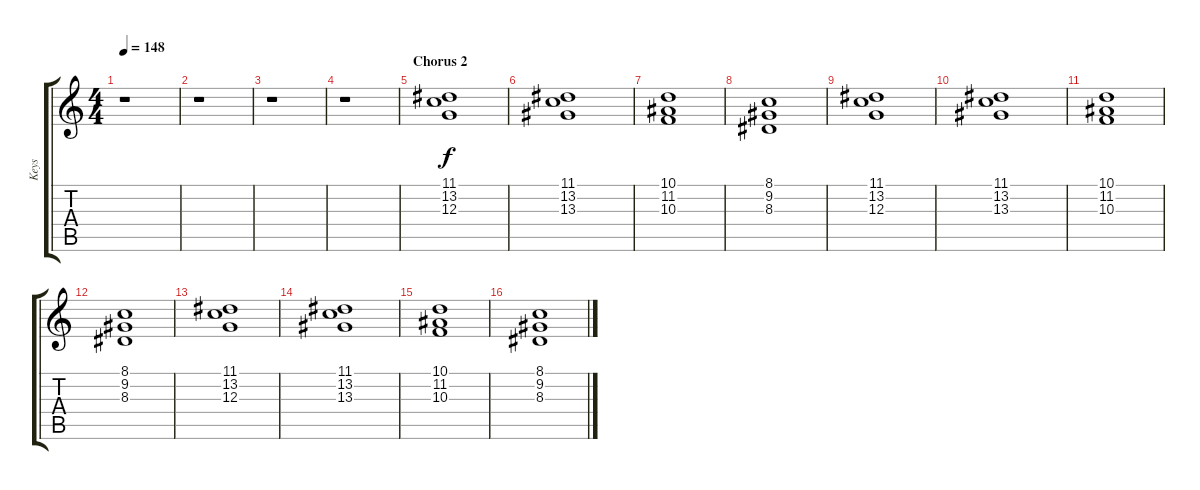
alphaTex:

\track ("Keys" "Keys") {instrument stringensemble1}
\staff {score tabs}
\tuning (E4 B3 G3 D3 A2 E2) {hide}
\ts (4 4)
\tempo 148
\clef g2
\ks c
r.1{dy f} |
r.1 |
r.1 |
r.1 |
\section ("" "Chorus 2")
(11.1 13.2 12.3).1 |
(11.1 13.2 13.3).1 |
(10.1 11.2 10.3).1 |
(8.1 9.2 8.3).1 |
(11.1 13.2 12.3).1 |
(11.1 13.2 13.3).1 |
(10.1 11.2 10.3).1 |
(8.1 9.2 8.3).1 |
(11.1 13.2 12.3).1 |
(11.1 13.2 13.3).1 |
(10.1 11.2 10.3).1 |
(8.1 9.2 8.3).1
